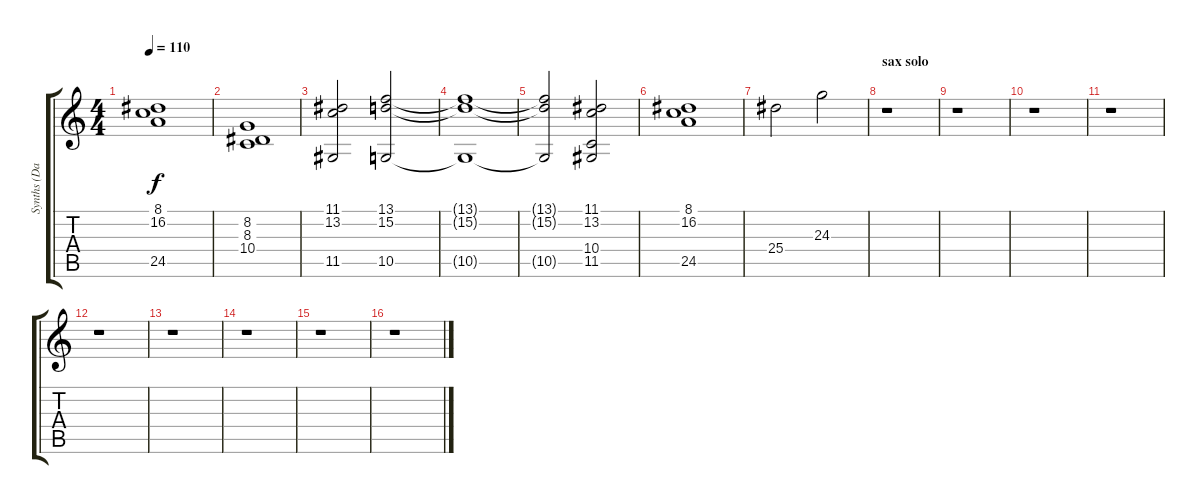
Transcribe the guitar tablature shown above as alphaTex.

\track ("Synths (Davies)" "Synths (Da") {instrument stringensemble1}
\staff {score tabs}
\tuning (E4 B3 G3 D3 A2 E2) {hide}
\ts (4 4)
\tempo 110
\clef g2
\ks c
(8.1 16.2 24.5).1{dy f} |
(8.2 8.3 10.4).1 |
(11.1 13.2 11.5).2 (13.1 15.2 10.5).2 |
(13.1{t} 15.2{t} 10.5{t}).1 |
(13.1{t} 15.2{t} 10.5{t}).2 (11.1 13.2 10.4 11.5).2 |
(8.1 16.2 24.5).1 |
25.4.2 24.3.2 |
\section ("" "sax solo")
r.1 |
r.1 |
r.1 |
r.1 |
r.1 |
r.1 |
r.1 |
r.1 |
r.1
